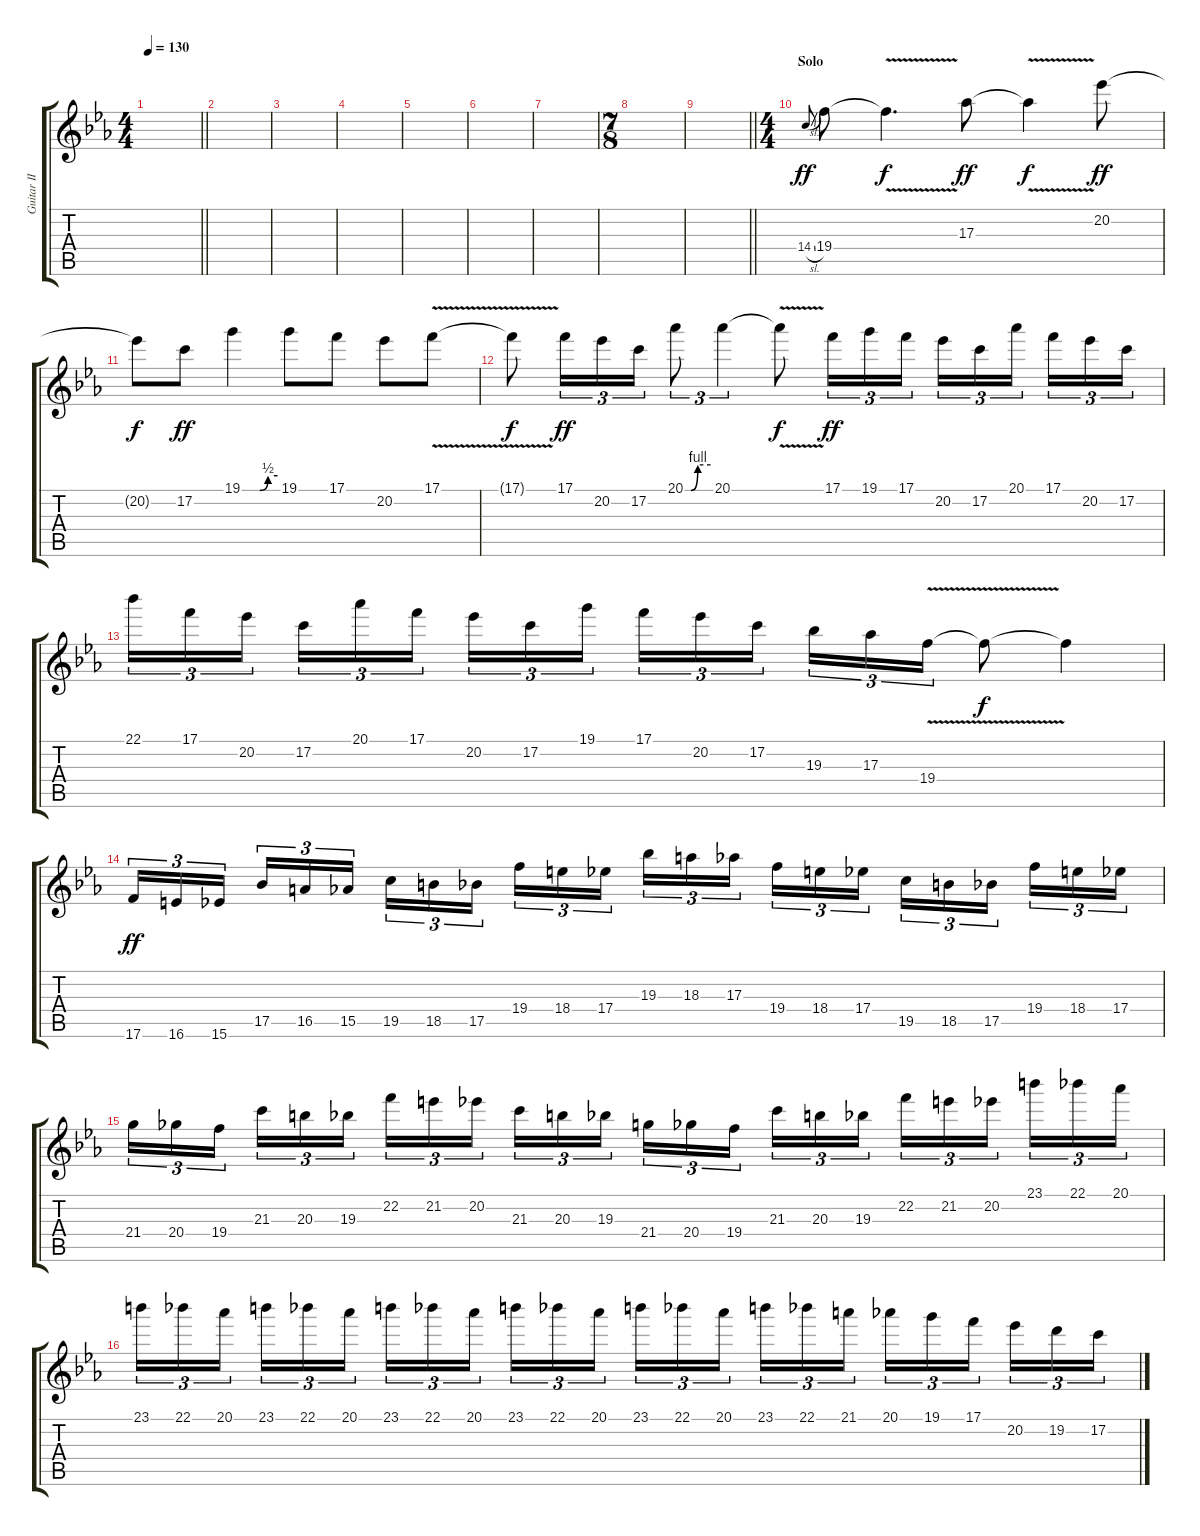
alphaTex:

\track ("Guitar II" "Guitar II") {instrument distortionguitar}
\staff {score tabs}
\tuning (C4 G3 Eb3 Bb2 F2 C2) {hide}
\ts (4 4)
\tempo 130
\clef g2
\barLineRight lightlight
\ks cminor
|
|
|
|
|
|
|
\ts (7 8)
|
\barLineRight lightlight
|
\ts (4 4)
\section ("" "Solo")
14.4{sl}.8{gr onbeat dy ff} 19.4.8{volume 16 balance 8 instrument distortionguitar} 19.4{v t}.4{d dy f} 17.3.8{dy ff} 17.3{v t}.4{dy f} 20.2.8{dy ff} |
20.2{t}.8{dy f} 17.2.8{dy ff} 19.1{be (custom 0 0 15 0 30 0 44 2 60 2)}.4 19.1.8 17.1.8 20.2.8 17.1{v}.8 |
17.1{t}.8{dy f} 17.1.16{tu (3 2) dy ff} 20.2.16{tu (3 2)} 17.2.16{tu (3 2)} 20.1{be (custom 0 0 14 0 30 4 60 4)}.8{tu (3 2)} 20.1.4{tu (3 2)} 20.1{v t}.8{dy f} 17.1.16{tu (3 2) dy ff} 19.1.16{tu (3 2)} 17.1.16{tu (3 2)} 20.2.16{tu (3 2)} 17.2.16{tu (3 2)} 20.1.16{tu (3 2) beam splitsecondary} 17.1.16{tu (3 2)} 20.2.16{tu (3 2)} 17.2.16{tu (3 2)} |
22.1.16{tu (3 2)} 17.1.16{tu (3 2)} 20.2.16{tu (3 2) beam splitsecondary} 17.2.16{tu (3 2)} 20.1.16{tu (3 2)} 17.1.16{tu (3 2)} 20.2.16{tu (3 2)} 17.2.16{tu (3 2)} 19.1.16{tu (3 2) beam splitsecondary} 17.1.16{tu (3 2)} 20.2.16{tu (3 2)} 17.2.16{tu (3 2)} 19.3.16{tu (3 2)} 17.3.16{tu (3 2)} 19.4{v}.16{tu (3 2)} 19.4{t}.8{dy f} 19.4{t}.4 |
17.6.16{tu (3 2) dy ff} 16.6.16{tu (3 2)} 15.6.16{tu (3 2) beam splitsecondary} 17.5.16{tu (3 2)} 16.5.16{tu (3 2)} 15.5.16{tu (3 2)} 19.5.16{tu (3 2)} 18.5.16{tu (3 2)} 17.5.16{tu (3 2) beam splitsecondary} 19.4.16{tu (3 2)} 18.4.16{tu (3 2)} 17.4.16{tu (3 2)} 19.3.16{tu (3 2)} 18.3.16{tu (3 2)} 17.3.16{tu (3 2) beam splitsecondary} 19.4.16{tu (3 2)} 18.4.16{tu (3 2)} 17.4.16{tu (3 2)} 19.5.16{tu (3 2)} 18.5.16{tu (3 2)} 17.5.16{tu (3 2) beam splitsecondary} 19.4.16{tu (3 2)} 18.4.16{tu (3 2)} 17.4.16{tu (3 2)} |
21.4.16{tu (3 2)} 20.4.16{tu (3 2)} 19.4.16{tu (3 2) beam splitsecondary} 21.3.16{tu (3 2)} 20.3.16{tu (3 2)} 19.3.16{tu (3 2)} 22.2.16{tu (3 2)} 21.2.16{tu (3 2)} 20.2.16{tu (3 2) beam splitsecondary} 21.3.16{tu (3 2)} 20.3.16{tu (3 2)} 19.3.16{tu (3 2)} 21.4.16{tu (3 2)} 20.4.16{tu (3 2)} 19.4.16{tu (3 2) beam splitsecondary} 21.3.16{tu (3 2)} 20.3.16{tu (3 2)} 19.3.16{tu (3 2)} 22.2.16{tu (3 2)} 21.2.16{tu (3 2)} 20.2.16{tu (3 2) beam splitsecondary} 23.1.16{tu (3 2)} 22.1.16{tu (3 2)} 20.1.16{tu (3 2)} |
23.1.16{tu (3 2)} 22.1.16{tu (3 2)} 20.1.16{tu (3 2) beam splitsecondary} 23.1.16{tu (3 2)} 22.1.16{tu (3 2)} 20.1.16{tu (3 2)} 23.1.16{tu (3 2)} 22.1.16{tu (3 2)} 20.1.16{tu (3 2) beam splitsecondary} 23.1.16{tu (3 2)} 22.1.16{tu (3 2)} 20.1.16{tu (3 2)} 23.1.16{tu (3 2)} 22.1.16{tu (3 2)} 20.1.16{tu (3 2) beam splitsecondary} 23.1.16{tu (3 2)} 22.1.16{tu (3 2)} 21.1.16{tu (3 2)} 20.1.16{tu (3 2)} 19.1.16{tu (3 2)} 17.1.16{tu (3 2) beam splitsecondary} 20.2.16{tu (3 2)} 19.2.16{tu (3 2)} 17.2.16{tu (3 2)}
